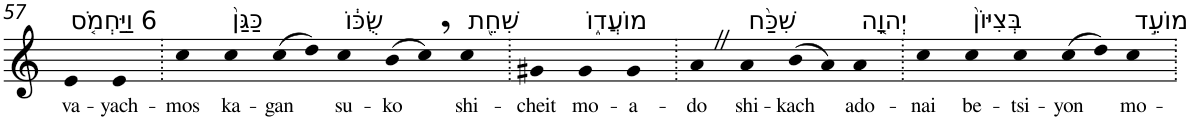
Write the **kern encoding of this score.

**kern	**text
*part1	*part1
*staff1	*staff1
*I"Piano	*
*I'Pno	*
!!LO:PB:g=z
*clefG2	*
*k[]	*
=57	=57
!LO:TX:a:t=6 וַיַּחְמֹ֤ס	!
!	!LO:LY:b
4e	va-
!	!LO:LY:b
4e	-yach-
=58.	=58.
!	!LO:LY:b
4cc	-mos
!LO:TX:a:t=כַּגַּן֙	!
!	!LO:LY:b
4cc	ka-
!	!LO:LY:b
(>8cc	-gan
8dd)	.
!LO:TX:a:t=שֻׂכּ֔וֹ	!
!	!LO:LY:b
4cc	su-
!	!LO:LY:b
(>8b	-ko
8cc,)	.
!LO:TX:a:t=שִׁחֵ֖ת	!
!	!LO:LY:b
4cc	shi-
=59.	=59.
!	!LO:LY:b
4g#X	-cheit
!LO:TX:a:t=מוֹעֲד֑וֹ	!
!	!LO:LY:b
4g#	mo-
!	!LO:LY:b
4g#	-a-
=60.	=60.
!	!LO:LY:b
4aZ	-do
!LO:TX:a:t=שִׁכַּ֨ח	!
!	!LO:LY:b
4a	shi-
!	!LO:LY:b
(>8b	-kach
8a)	.
!LO:TX:a:t=יְהוָ֤ה	!
!	!LO:LY:b
4a	ado-
=61.	=61.
!	!LO:LY:b
4cc	-nai
!LO:TX:a:t=בְּצִיּוֹן֙	!
!	!LO:LY:b
4cc	be-
!	!LO:LY:b
4cc	-tsi-
!	!LO:LY:b
(>8cc	-yon
8dd)	.
!LO:TX:a:t=מוֹעֵ֣ד	!
!	!LO:LY:b
4cc	mo-
=.	=.
*-	*-
